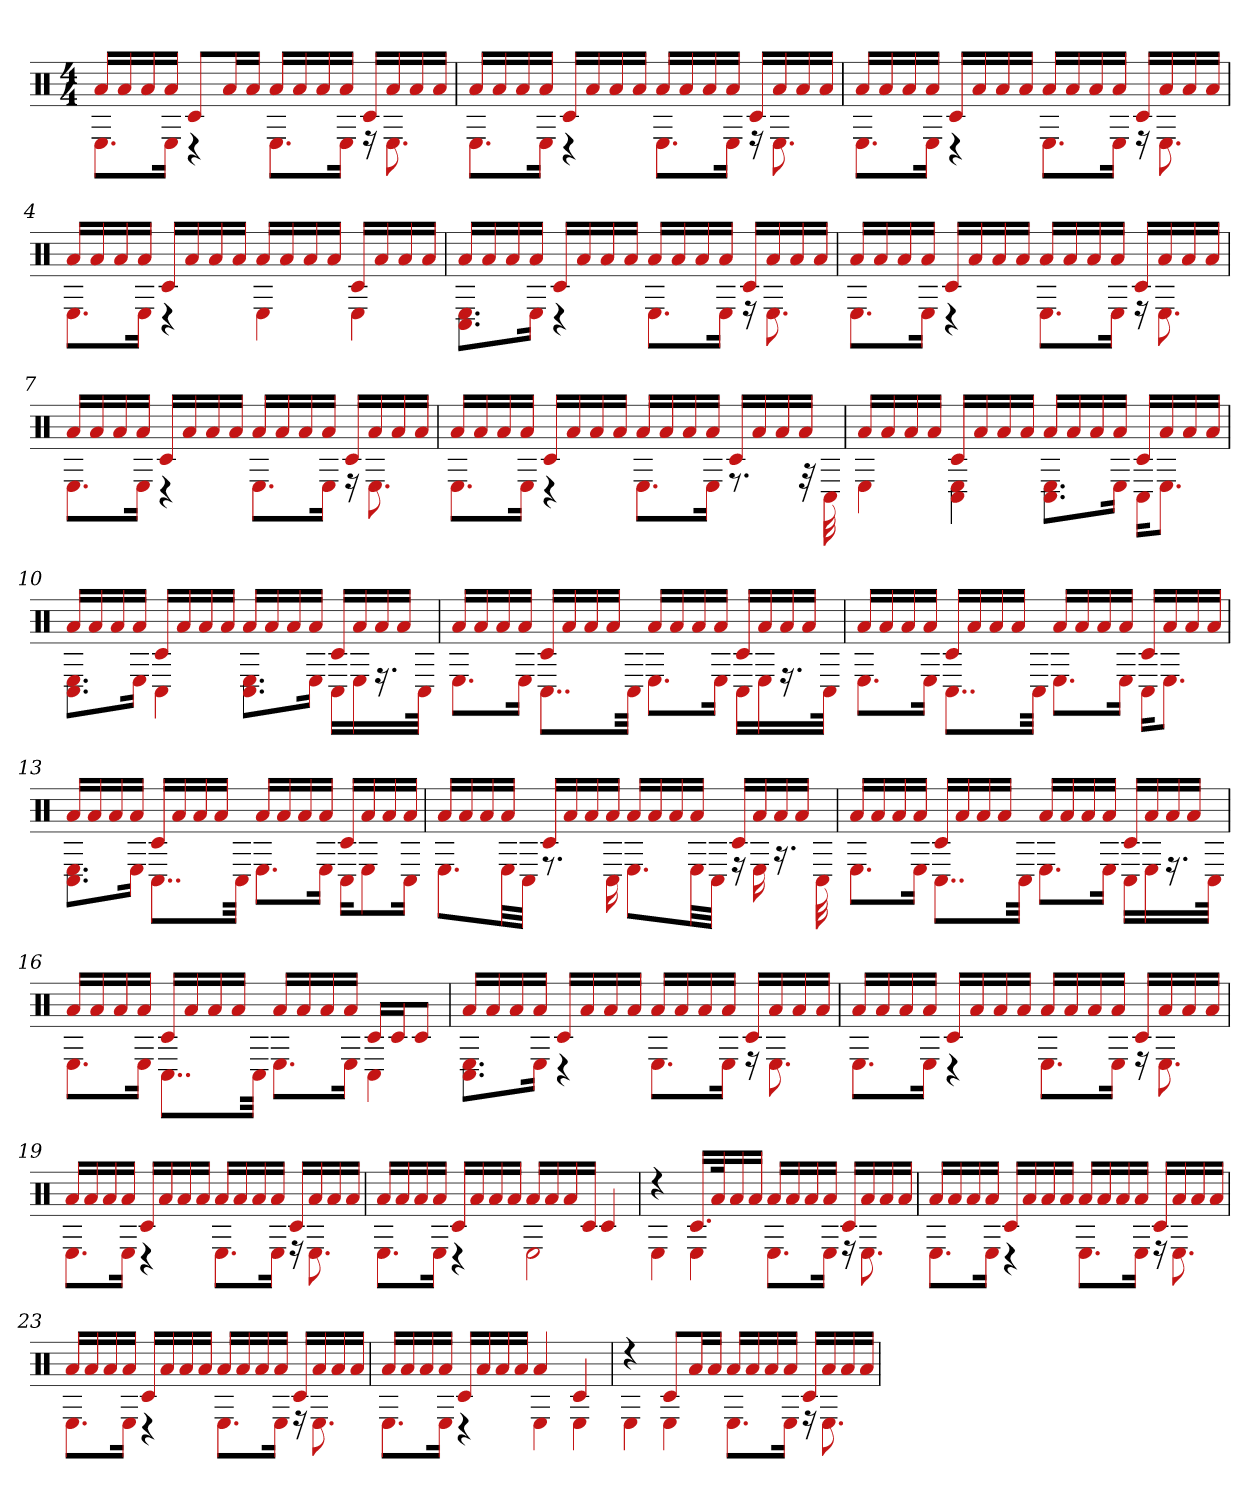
**kern
*part1
*staff1
*clefX
*k[]
*M4/4
=1
*^
16aLL	8.EL
16a	.
16a	.
16aJJ	16EJk
8c#L	4r
16aL	.
16aJJ	.
16aLL	8.EL
16a	.
16a	.
16aJJ	16EJk
16c#LL	16r
16a	8.E
16a	.
16aJJ	.
=2	=2
16aLL	8.EL
16a	.
16a	.
16aJJ	16EJk
16c#LL	4r
16a	.
16a	.
16aJJ	.
16aLL	8.EL
16a	.
16a	.
16aJJ	16EJk
16c#LL	16r
16a	8.E
16a	.
16aJJ	.
=3	=3
16aLL	8.EL
16a	.
16a	.
16aJJ	16EJk
16c#LL	4r
16a	.
16a	.
16aJJ	.
16aLL	8.EL
16a	.
16a	.
16aJJ	16EJk
16c#LL	16r
16a	8.E
16a	.
16aJJ	.
=4	=4
16aLL	8.EL
16a	.
16a	.
16aJJ	16EJk
16c#LL	4r
16a	.
16a	.
16aJJ	.
16aLL	4E
16a	.
16a	.
16aJJ	.
16c#LL	4E
16a	.
16a	.
16aJJ	.
=5	=5
16aLL	8.C# 8.EL
16a	.
16a	.
16aJJ	16EJk
16c#LL	4r
16a	.
16a	.
16aJJ	.
16aLL	8.EL
16a	.
16a	.
16aJJ	16EJk
16c#LL	16r
16a	8.E
16a	.
16aJJ	.
=6	=6
16aLL	8.EL
16a	.
16a	.
16aJJ	16EJk
16c#LL	4r
16a	.
16a	.
16aJJ	.
16aLL	8.EL
16a	.
16a	.
16aJJ	16EJk
16c#LL	16r
16a	8.E
16a	.
16aJJ	.
=7	=7
16aLL	8.EL
16a	.
16a	.
16aJJ	16EJk
16c#LL	4r
16a	.
16a	.
16aJJ	.
16aLL	8.EL
16a	.
16a	.
16aJJ	16EJk
16c#LL	16r
16a	8.E
16a	.
16aJJ	.
=8	=8
16aLL	8.EL
16a	.
16a	.
16aJJ	16EJk
16c#LL	4r
16a	.
16a	.
16aJJ	.
16aLL	8.EL
16a	.
16a	.
16aJJ	16EJk
16c#LL	8.r
16a	.
16a	.
16aJJ	32r
.	32C#
=9	=9
16aLL	4E
16a	.
16a	.
16aJJ	.
16c#LL	4C# 4E
16a	.
16a	.
16aJJ	.
16aLL	8.C# 8.EL
16a	.
16a	.
16aJJ	16EJk
16c#LL	16C#KL
16a	8.EJ
16a	.
16aJJ	.
=10	=10
16aLL	8.C# 8.EL
16a	.
16a	.
16aJJ	16EJk
16c#LL	4C#
16a	.
16a	.
16aJJ	.
16aLL	8.C# 8.EL
16a	.
16a	.
16aJJ	16EJk
16c#LL	16C#LL
16a	16E
16a	16.r
16aJJ	.
.	32C#JJk
=11	=11
16aLL	8.EL
16a	.
16a	.
16aJJ	16EJk
16c#LL	8..C#L
16a	.
16a	.
16aJJ	.
.	32C#Jkk
16aLL	8.EL
16a	.
16a	.
16aJJ	16EJk
16c#LL	16C#LL
16a	16E
16a	16.r
16aJJ	.
.	32C#JJk
=12	=12
16aLL	8.EL
16a	.
16a	.
16aJJ	16EJk
16c#LL	8..C#L
16a	.
16a	.
16aJJ	.
.	32C#Jkk
16aLL	8.EL
16a	.
16a	.
16aJJ	16EJk
16c#LL	16C#KL
16a	8.EJ
16a	.
16aJJ	.
=13	=13
16aLL	8.C# 8.EL
16a	.
16a	.
16aJJ	16EJk
16c#LL	8..C#L
16a	.
16a	.
16aJJ	.
.	32C#Jkk
16aLL	8.EL
16a	.
16a	.
16aJJ	16EJk
16c#LL	16C#KL
16a	8E
16a	.
16aJJ	16C#Jk
=14	=14
16aLL	8.EL
16a	.
16a	.
16aJJ	32ELL
.	32C#JJJ
16c#LL	8.r
16a	.
16a	.
16aJJ	16C#
16aLL	8.EL
16a	.
16a	.
16aJJ	32ELL
.	32C#JJJ
16c#LL	16r
16a	16E
16a	16.r
16aJJ	.
.	32C#
=15	=15
16aLL	8.EL
16a	.
16a	.
16aJJ	16EJk
16c#LL	8..C#L
16a	.
16a	.
16aJJ	.
.	32C#Jkk
16aLL	8.EL
16a	.
16a	.
16aJJ	16EJk
16c#LL	16C#LL
16a	16E
16a	16.r
16aJJ	.
.	32C#JJk
=16	=16
16aLL	8.EL
16a	.
16a	.
16aJJ	16EJk
16c#LL	8..C#L
16a	.
16a	.
16aJJ	.
.	32C#Jkk
16aLL	8.EL
16a	.
16a	.
16aJJ	16EJk
16c#LL	4C#
16c#J	.
8c#J	.
=17	=17
16aLL	8.C# 8.EL
16a	.
16a	.
16aJJ	16EJk
16c#LL	4r
16a	.
16a	.
16aJJ	.
16aLL	8.EL
16a	.
16a	.
16aJJ	16EJk
16c#LL	16r
16a	8.E
16a	.
16aJJ	.
=18	=18
16aLL	8.EL
16a	.
16a	.
16aJJ	16EJk
16c#LL	4r
16a	.
16a	.
16aJJ	.
16aLL	8.EL
16a	.
16a	.
16aJJ	16EJk
16c#LL	16r
16a	8.E
16a	.
16aJJ	.
=19	=19
16aLL	8.EL
16a	.
16a	.
16aJJ	16EJk
16c#LL	4r
16a	.
16a	.
16aJJ	.
16aLL	8.EL
16a	.
16a	.
16aJJ	16EJk
16c#LL	16r
16a	8.E
16a	.
16aJJ	.
=20	=20
16aLL	8.EL
16a	.
16a	.
16aJJ	16EJk
16c#LL	4r
16a	.
16a	.
16aJJ	.
16aLL	2E
16a	.
16a	.
16c#JJ	.
4c#	.
=21	=21
4r	4E
16.c#LL	4E
32ak	.
16a	.
16aJJ	.
16aLL	8.EL
16a	.
16a	.
16aJJ	16EJk
16c#LL	16r
16a	8.E
16a	.
16aJJ	.
=22	=22
16aLL	8.EL
16a	.
16a	.
16aJJ	16EJk
16c#LL	4r
16a	.
16a	.
16aJJ	.
16aLL	8.EL
16a	.
16a	.
16aJJ	16EJk
16c#LL	16r
16a	8.E
16a	.
16aJJ	.
=23	=23
16aLL	8.EL
16a	.
16a	.
16aJJ	16EJk
16c#LL	4r
16a	.
16a	.
16aJJ	.
16aLL	8.EL
16a	.
16a	.
16aJJ	16EJk
16c#LL	16r
16a	8.E
16a	.
16aJJ	.
=24	=24
16aLL	8.EL
16a	.
16a	.
16aJJ	16EJk
16c#LL	4r
16a	.
16a	.
16aJJ	.
4a	4E
4c#	4E
=25	=25
4r	4E
8c#L	4E
16aL	.
16aJJ	.
16aLL	8.EL
16a	.
16a	.
16aJJ	16EJk
16c#LL	16r
16a	8.E
16a	.
16aJJ	.
*v	*v
=
*-
